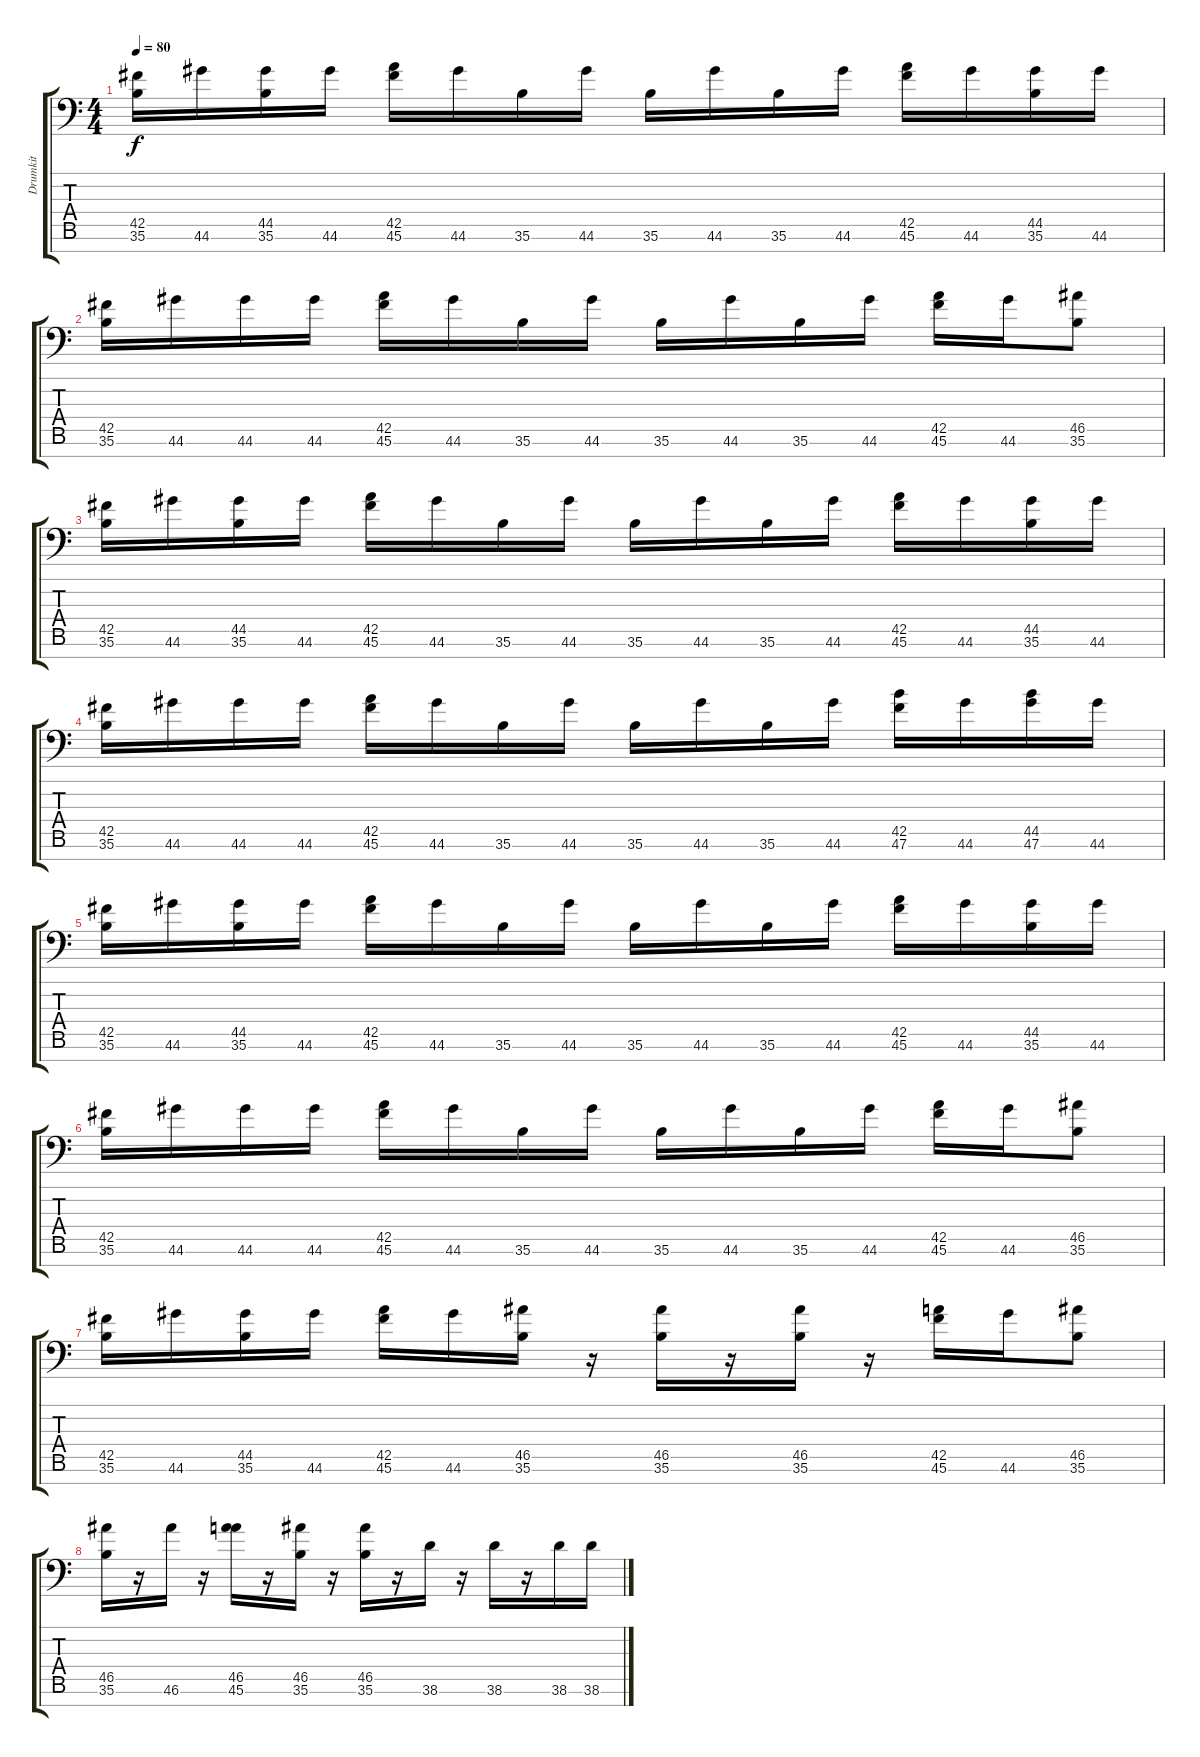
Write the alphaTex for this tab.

\track ("Drumkit" "Drumkit") {instrument acousticgrandpiano}
\staff {score tabs}
\tuning (C-1 C-1 C-1 C-1 C-1 C-1 C-1) {hide}
\ts (4 4)
\tempo 80
\clef f4
\ks c
(42.5 35.6).16{dy f} 44.6.16 (44.5 35.6).16 44.6.16 (42.5 45.6).16 44.6.16 35.6.16 44.6.16 35.6.16 44.6.16 35.6.16 44.6.16 (42.5 45.6).16 44.6.16 (44.5 35.6).16 44.6.16 |
(42.5 35.6).16 44.6.16 44.6.16 44.6.16 (42.5 45.6).16 44.6.16 35.6.16 44.6.16 35.6.16 44.6.16 35.6.16 44.6.16 (42.5 45.6).16 44.6.16 (46.5 35.6).8 |
(42.5 35.6).16 44.6.16 (44.5 35.6).16 44.6.16 (42.5 45.6).16 44.6.16 35.6.16 44.6.16 35.6.16 44.6.16 35.6.16 44.6.16 (42.5 45.6).16 44.6.16 (44.5 35.6).16 44.6.16 |
(42.5 35.6).16 44.6.16 44.6.16 44.6.16 (42.5 45.6).16 44.6.16 35.6.16 44.6.16 35.6.16 44.6.16 35.6.16 44.6.16 (42.5 47.6).16 44.6.16 (44.5 47.6).16 44.6.16 |
(42.5 35.6).16 44.6.16 (44.5 35.6).16 44.6.16 (42.5 45.6).16 44.6.16 35.6.16 44.6.16 35.6.16 44.6.16 35.6.16 44.6.16 (42.5 45.6).16 44.6.16 (44.5 35.6).16 44.6.16 |
(42.5 35.6).16 44.6.16 44.6.16 44.6.16 (42.5 45.6).16 44.6.16 35.6.16 44.6.16 35.6.16 44.6.16 35.6.16 44.6.16 (42.5 45.6).16 44.6.16 (46.5 35.6).8 |
(42.5 35.6).16 44.6.16 (44.5 35.6).16 44.6.16 (42.5 45.6).16 44.6.16 (46.5 35.6).16 r.16 (46.5 35.6).16 r.16 (46.5 35.6).16 r.16 (42.5 45.6).16 44.6.16 (46.5 35.6).8 |
(46.5 35.6).16 r.16 46.6.16 r.16 (46.5 45.6).16 r.16 (46.5 35.6).16 r.16 (46.5 35.6).16 r.16 38.6.16 r.16 38.6.16 r.16 38.6.16 38.6.16
